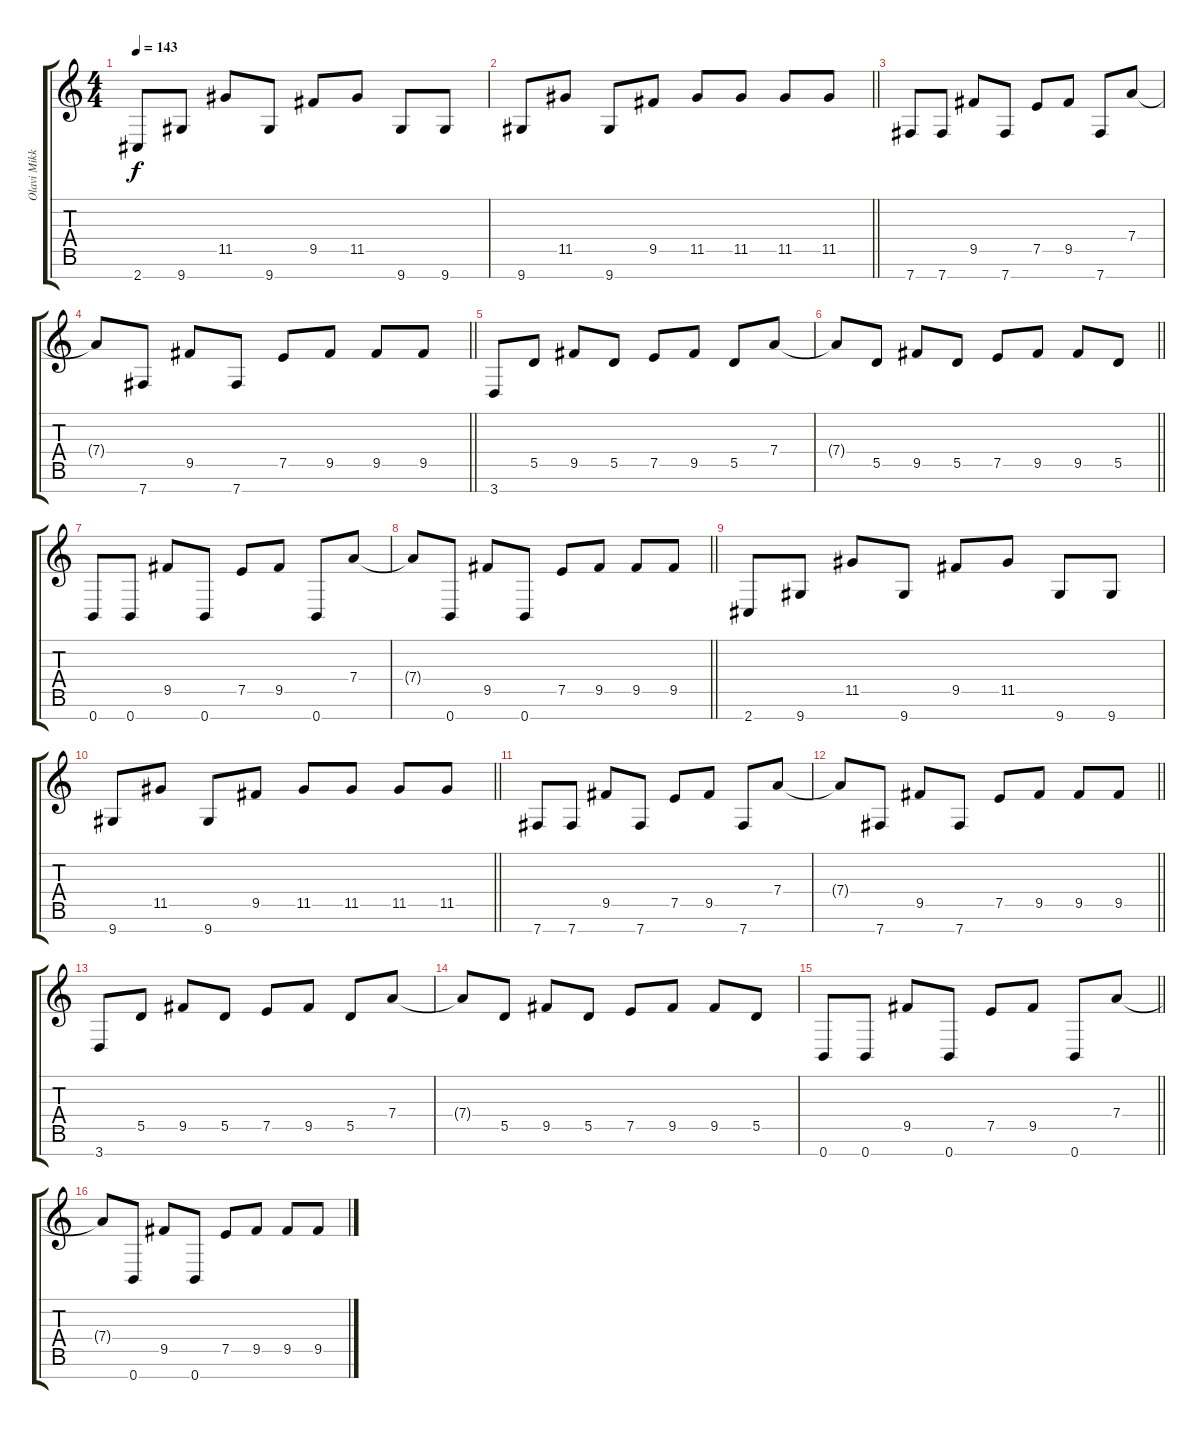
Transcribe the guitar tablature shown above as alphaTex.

\track ("Olavi Mikkonen" "Olavi Mikk") {instrument distortionguitar}
\staff {score tabs}
\tuning (E4 B3 Gb3 D3 A2 E2 B1) {hide}
\ts (4 4)
\tempo 143
\clef g2
\ks c
2.7.8{dy f} 9.7.8 11.5.8 9.7.8 9.5.8 11.5.8 9.7.8 9.7.8 |
\barLineRight lightlight
9.7.8 11.5.8 9.7.8 9.5.8 11.5.8 11.5.8 11.5.8 11.5.8 |
7.7.8 7.7.8 9.5.8 7.7.8 7.5.8 9.5.8 7.7.8 7.4.8 |
\barLineRight lightlight
7.4{t}.8 7.7.8 9.5.8 7.7.8 7.5.8 9.5.8 9.5.8 9.5.8 |
3.7.8 5.5.8 9.5.8 5.5.8 7.5.8 9.5.8 5.5.8 7.4.8 |
\barLineRight lightlight
7.4{t}.8 5.5.8 9.5.8 5.5.8 7.5.8 9.5.8 9.5.8 5.5.8 |
0.7.8 0.7.8 9.5.8 0.7.8 7.5.8 9.5.8 0.7.8 7.4.8 |
\barLineRight lightlight
7.4{t}.8 0.7.8 9.5.8 0.7.8 7.5.8 9.5.8 9.5.8 9.5.8 |
2.7.8 9.7.8 11.5.8 9.7.8 9.5.8 11.5.8 9.7.8 9.7.8 |
\barLineRight lightlight
9.7.8 11.5.8 9.7.8 9.5.8 11.5.8 11.5.8 11.5.8 11.5.8 |
7.7.8 7.7.8 9.5.8 7.7.8 7.5.8 9.5.8 7.7.8 7.4.8 |
\barLineRight lightlight
7.4{t}.8 7.7.8 9.5.8 7.7.8 7.5.8 9.5.8 9.5.8 9.5.8 |
3.7.8 5.5.8 9.5.8 5.5.8 7.5.8 9.5.8 5.5.8 7.4.8 |
7.4{t}.8 5.5.8 9.5.8 5.5.8 7.5.8 9.5.8 9.5.8 5.5.8 |
\barLineRight lightlight
0.7.8 0.7.8 9.5.8 0.7.8 7.5.8 9.5.8 0.7.8 7.4.8 |
7.4{t}.8 0.7.8 9.5.8 0.7.8 7.5.8 9.5.8 9.5.8 9.5.8
